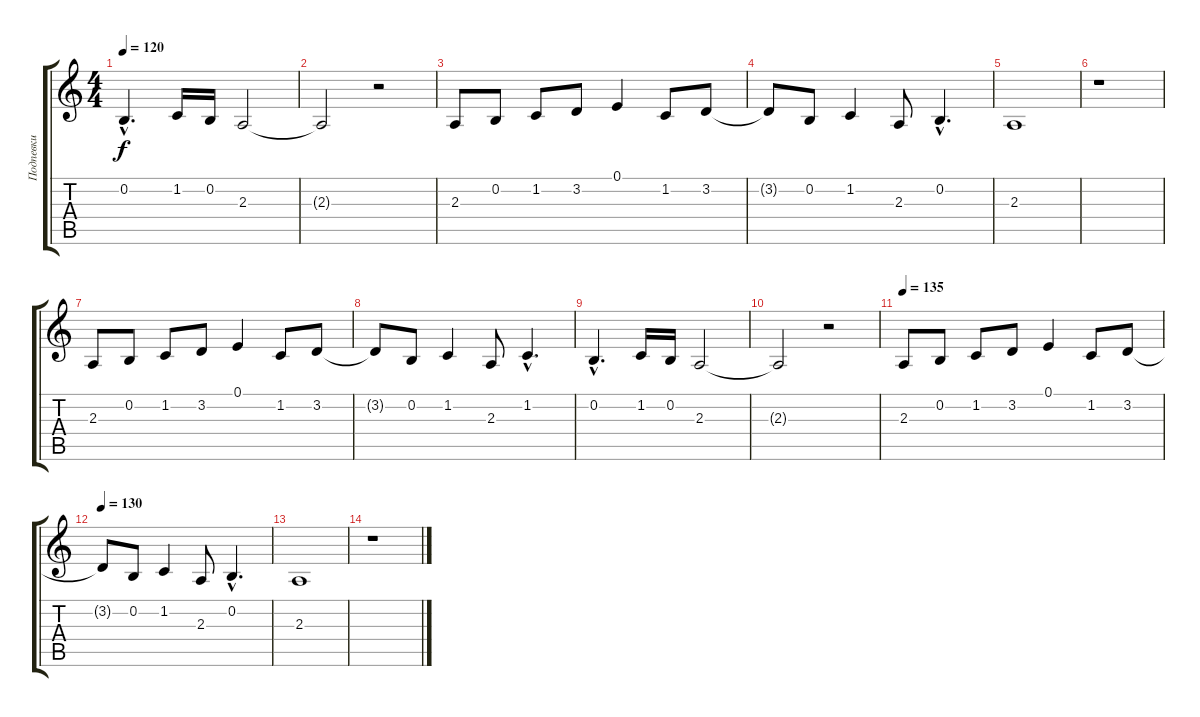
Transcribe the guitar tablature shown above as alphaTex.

\track ("Подпевки" "Подпевки") {instrument choiraahs}
\staff {score tabs}
\tuning (E4 B3 G3 D3 A2 E2) {hide}
\ts (4 4)
\tempo 120
\clef g2
\ks c
0.2{hac}.4{d dy f} 1.2.16 0.2.16 2.3.2 |
2.3{t}.2 r.2 |
2.3.8 0.2.8 1.2.8 3.2.8 0.1.4 1.2.8 3.2.8 |
3.2{t}.8 0.2.8 1.2.4 2.3.8 0.2{hac}.4{d} |
2.3.1 |
r.1 |
2.3.8 0.2.8 1.2.8 3.2.8 0.1.4 1.2.8 3.2.8 |
3.2{t}.8 0.2.8 1.2.4 2.3.8 1.2{hac}.4{d} |
0.2{hac}.4{d} 1.2.16 0.2.16 2.3.2 |
2.3{t}.2 r.2 |
\tempo 135
2.3.8 0.2.8 1.2.8 3.2.8 0.1.4 1.2.8 3.2.8 |
\tempo 130
3.2{t}.8 0.2.8 1.2.4 2.3.8 0.2{hac}.4{d} |
2.3.1 |
r.1
